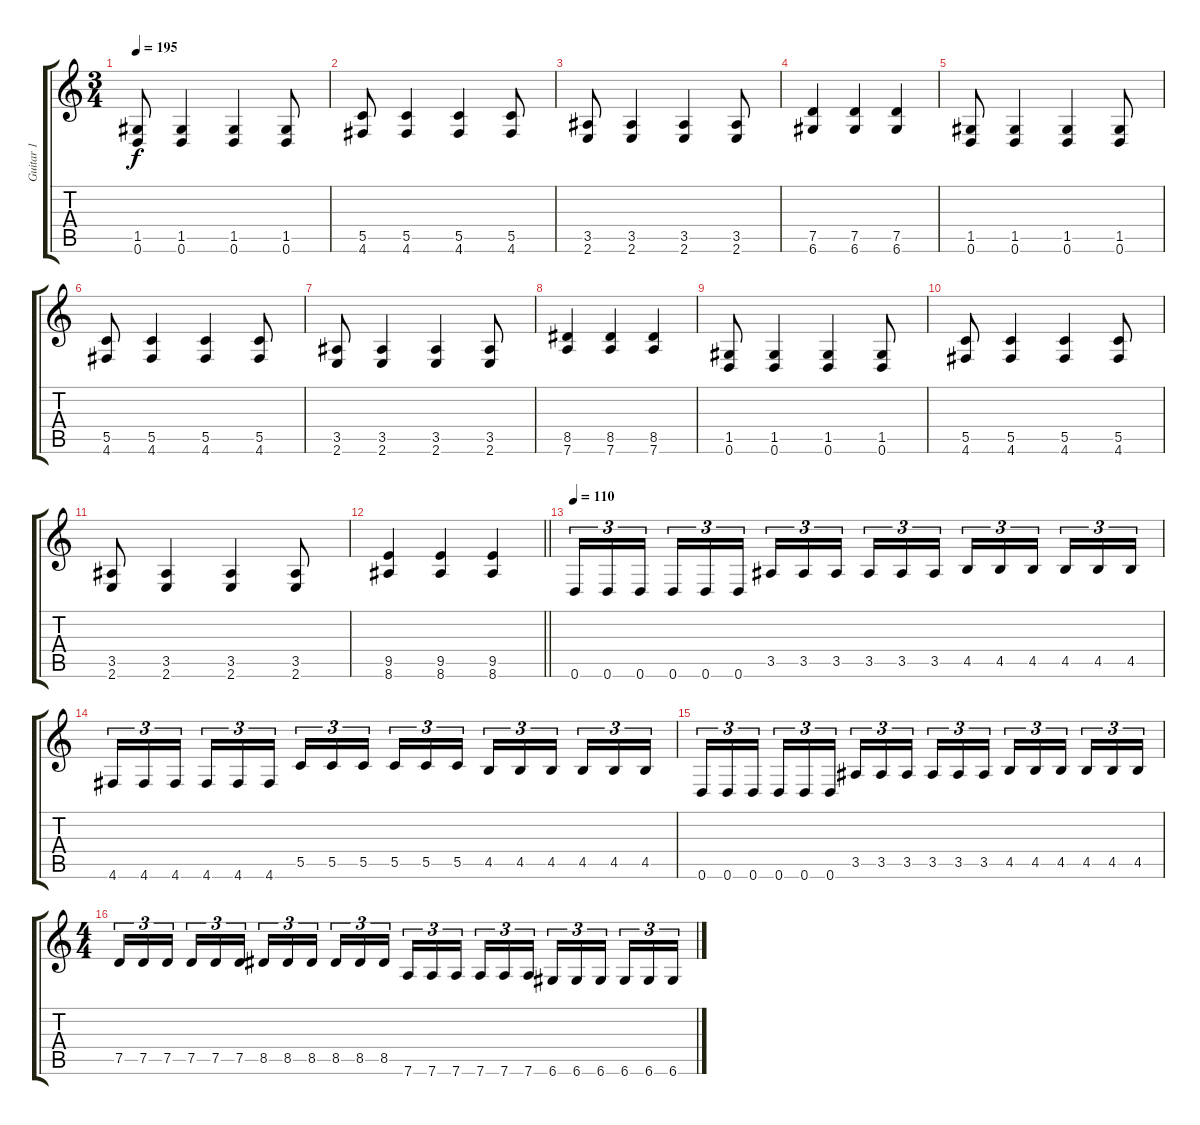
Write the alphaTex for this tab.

\track ("Guitar 1" "Guitar 1") {instrument distortionguitar}
\staff {score tabs}
\tuning (D4 A3 F3 C3 G2 D2) {hide}
\ts (3 4)
\tempo 195
\clef g2
\ks c
(1.5 0.6).8{dy f} (1.5 0.6).4 (1.5 0.6).4 (1.5 0.6).8 |
(5.5 4.6).8 (5.5 4.6).4 (5.5 4.6).4 (5.5 4.6).8 |
(3.5 2.6).8 (3.5 2.6).4 (3.5 2.6).4 (3.5 2.6).8 |
(7.5 6.6).4 (7.5 6.6).4 (7.5 6.6).4 |
(1.5 0.6).8 (1.5 0.6).4 (1.5 0.6).4 (1.5 0.6).8 |
(5.5 4.6).8 (5.5 4.6).4 (5.5 4.6).4 (5.5 4.6).8 |
(3.5 2.6).8 (3.5 2.6).4 (3.5 2.6).4 (3.5 2.6).8 |
(8.5 7.6).4 (8.5 7.6).4 (8.5 7.6).4 |
(1.5 0.6).8 (1.5 0.6).4 (1.5 0.6).4 (1.5 0.6).8 |
(5.5 4.6).8 (5.5 4.6).4 (5.5 4.6).4 (5.5 4.6).8 |
(3.5 2.6).8 (3.5 2.6).4 (3.5 2.6).4 (3.5 2.6).8 |
\barLineRight lightlight
(9.5 8.6).4 (9.5 8.6).4 (9.5 8.6).4 |
\tempo 110
0.6.16{tu (3 2)} 0.6.16{tu (3 2)} 0.6.16{tu (3 2) beam splitsecondary} 0.6.16{tu (3 2)} 0.6.16{tu (3 2)} 0.6.16{tu (3 2)} 3.5.16{tu (3 2)} 3.5.16{tu (3 2)} 3.5.16{tu (3 2) beam splitsecondary} 3.5.16{tu (3 2)} 3.5.16{tu (3 2)} 3.5.16{tu (3 2)} 4.5.16{tu (3 2)} 4.5.16{tu (3 2)} 4.5.16{tu (3 2) beam splitsecondary} 4.5.16{tu (3 2)} 4.5.16{tu (3 2)} 4.5.16{tu (3 2)} |
4.6.16{tu (3 2)} 4.6.16{tu (3 2)} 4.6.16{tu (3 2) beam splitsecondary} 4.6.16{tu (3 2)} 4.6.16{tu (3 2)} 4.6.16{tu (3 2)} 5.5.16{tu (3 2)} 5.5.16{tu (3 2)} 5.5.16{tu (3 2) beam splitsecondary} 5.5.16{tu (3 2)} 5.5.16{tu (3 2)} 5.5.16{tu (3 2)} 4.5.16{tu (3 2)} 4.5.16{tu (3 2)} 4.5.16{tu (3 2) beam splitsecondary} 4.5.16{tu (3 2)} 4.5.16{tu (3 2)} 4.5.16{tu (3 2)} |
0.6.16{tu (3 2)} 0.6.16{tu (3 2)} 0.6.16{tu (3 2) beam splitsecondary} 0.6.16{tu (3 2)} 0.6.16{tu (3 2)} 0.6.16{tu (3 2)} 3.5.16{tu (3 2)} 3.5.16{tu (3 2)} 3.5.16{tu (3 2) beam splitsecondary} 3.5.16{tu (3 2)} 3.5.16{tu (3 2)} 3.5.16{tu (3 2)} 4.5.16{tu (3 2)} 4.5.16{tu (3 2)} 4.5.16{tu (3 2) beam splitsecondary} 4.5.16{tu (3 2)} 4.5.16{tu (3 2)} 4.5.16{tu (3 2)} |
\ts (4 4)
7.5.16{tu (3 2)} 7.5.16{tu (3 2)} 7.5.16{tu (3 2) beam splitsecondary} 7.5.16{tu (3 2)} 7.5.16{tu (3 2)} 7.5.16{tu (3 2)} 8.5.16{tu (3 2)} 8.5.16{tu (3 2)} 8.5.16{tu (3 2) beam splitsecondary} 8.5.16{tu (3 2)} 8.5.16{tu (3 2)} 8.5.16{tu (3 2)} 7.6.16{tu (3 2)} 7.6.16{tu (3 2)} 7.6.16{tu (3 2) beam splitsecondary} 7.6.16{tu (3 2)} 7.6.16{tu (3 2)} 7.6.16{tu (3 2)} 6.6.16{tu (3 2)} 6.6.16{tu (3 2)} 6.6.16{tu (3 2) beam splitsecondary} 6.6.16{tu (3 2)} 6.6.16{tu (3 2)} 6.6.16{tu (3 2)}
